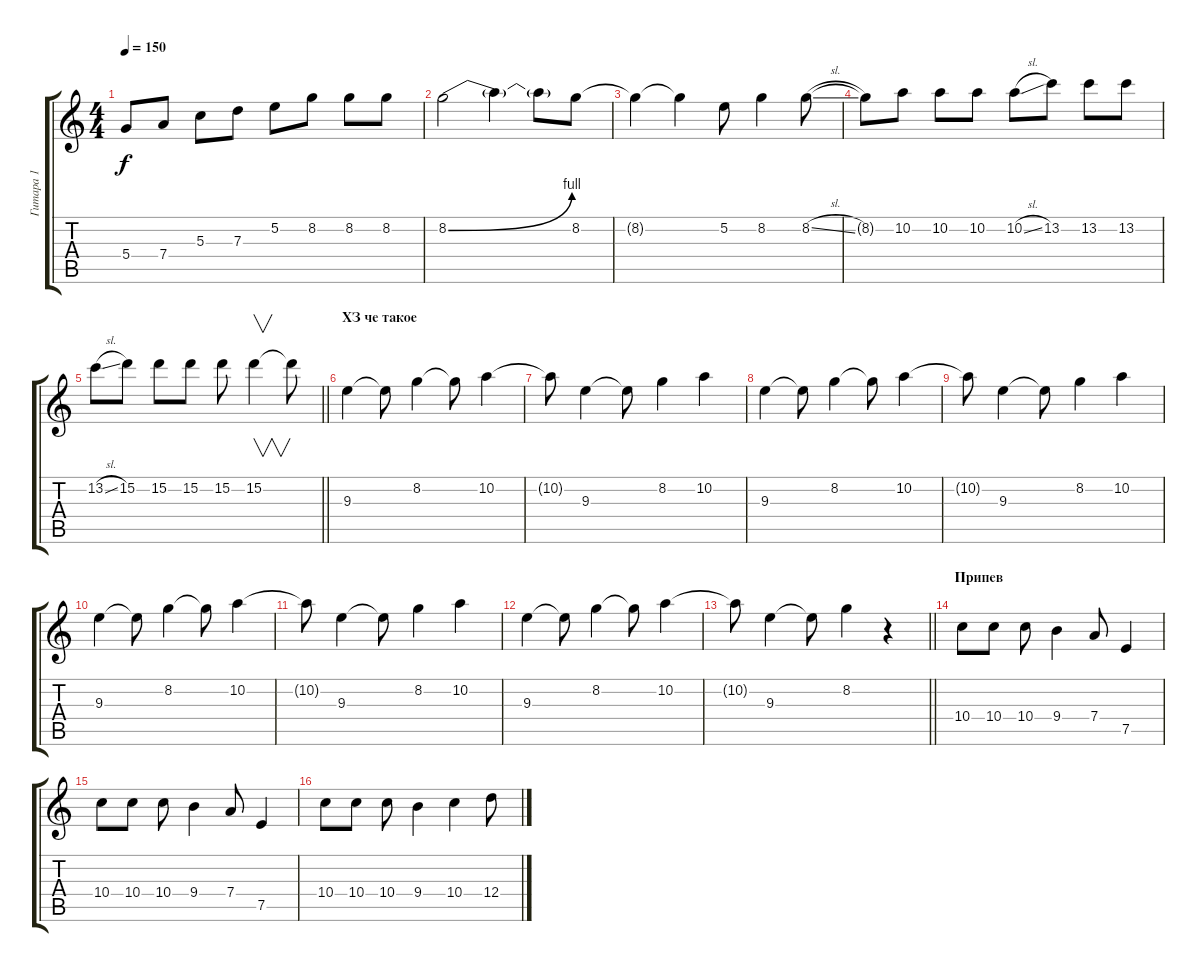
\track ("Гитара 1" "Гитара 1") {instrument distortionguitar}
\staff {score tabs}
\tuning (E4 B3 G3 D3 A2 E2) {hide}
\ts (4 4)
\tempo 150
\clef g2
\ks c
5.4{t}.8{dy f} 7.4.8 5.3.8 7.3.8 5.2.8 8.2.8 8.2.8 8.2.8 |
8.2{be (bend 0 0 60 4)}.2 8.2{t}.4 8.2{t}.8 8.2.8 |
8.2{t}.4 8.2{t}.4 5.2.8 8.2.4 8.2{sl}.8 |
8.2{t}.8 10.2.8 10.2.8 10.2.8 10.2{sl}.8 13.2.8 13.2.8 13.2.8 |
\barLineRight lightlight
13.2{sl}.8 15.2.8 15.2.8 15.2.8 15.2.8 15.2.4{v} 15.2{t}.8 |
\section ("" "ХЗ че такое")
9.3.4{volume 10 instrument overdrivenguitar} 9.3{t}.8 8.2.4 8.2{t}.8 10.2.4 |
10.2{t}.8 9.3.4 9.3{t}.8 8.2.4 10.2.4 |
9.3.4{volume 10 instrument overdrivenguitar} 9.3{t}.8 8.2.4 8.2{t}.8 10.2.4 |
10.2{t}.8 9.3.4 9.3{t}.8 8.2.4 10.2.4 |
9.3.4{volume 10 instrument overdrivenguitar} 9.3{t}.8 8.2.4 8.2{t}.8 10.2.4 |
10.2{t}.8 9.3.4 9.3{t}.8 8.2.4 10.2.4 |
9.3.4{volume 10 instrument overdrivenguitar} 9.3{t}.8 8.2.4 8.2{t}.8 10.2.4 |
\barLineRight lightlight
10.2{t}.8 9.3.4 9.3{t}.8 8.2.4 r.4 |
\section ("" "Припев")
10.4.8{volume 12 instrument distortionguitar} 10.4.8 10.4.8 9.4.4 7.4.8 7.5.4 |
10.4.8 10.4.8 10.4.8 9.4.4 7.4.8 7.5.4 |
10.4.8 10.4.8 10.4.8 9.4.4 10.4.4 12.4.8
